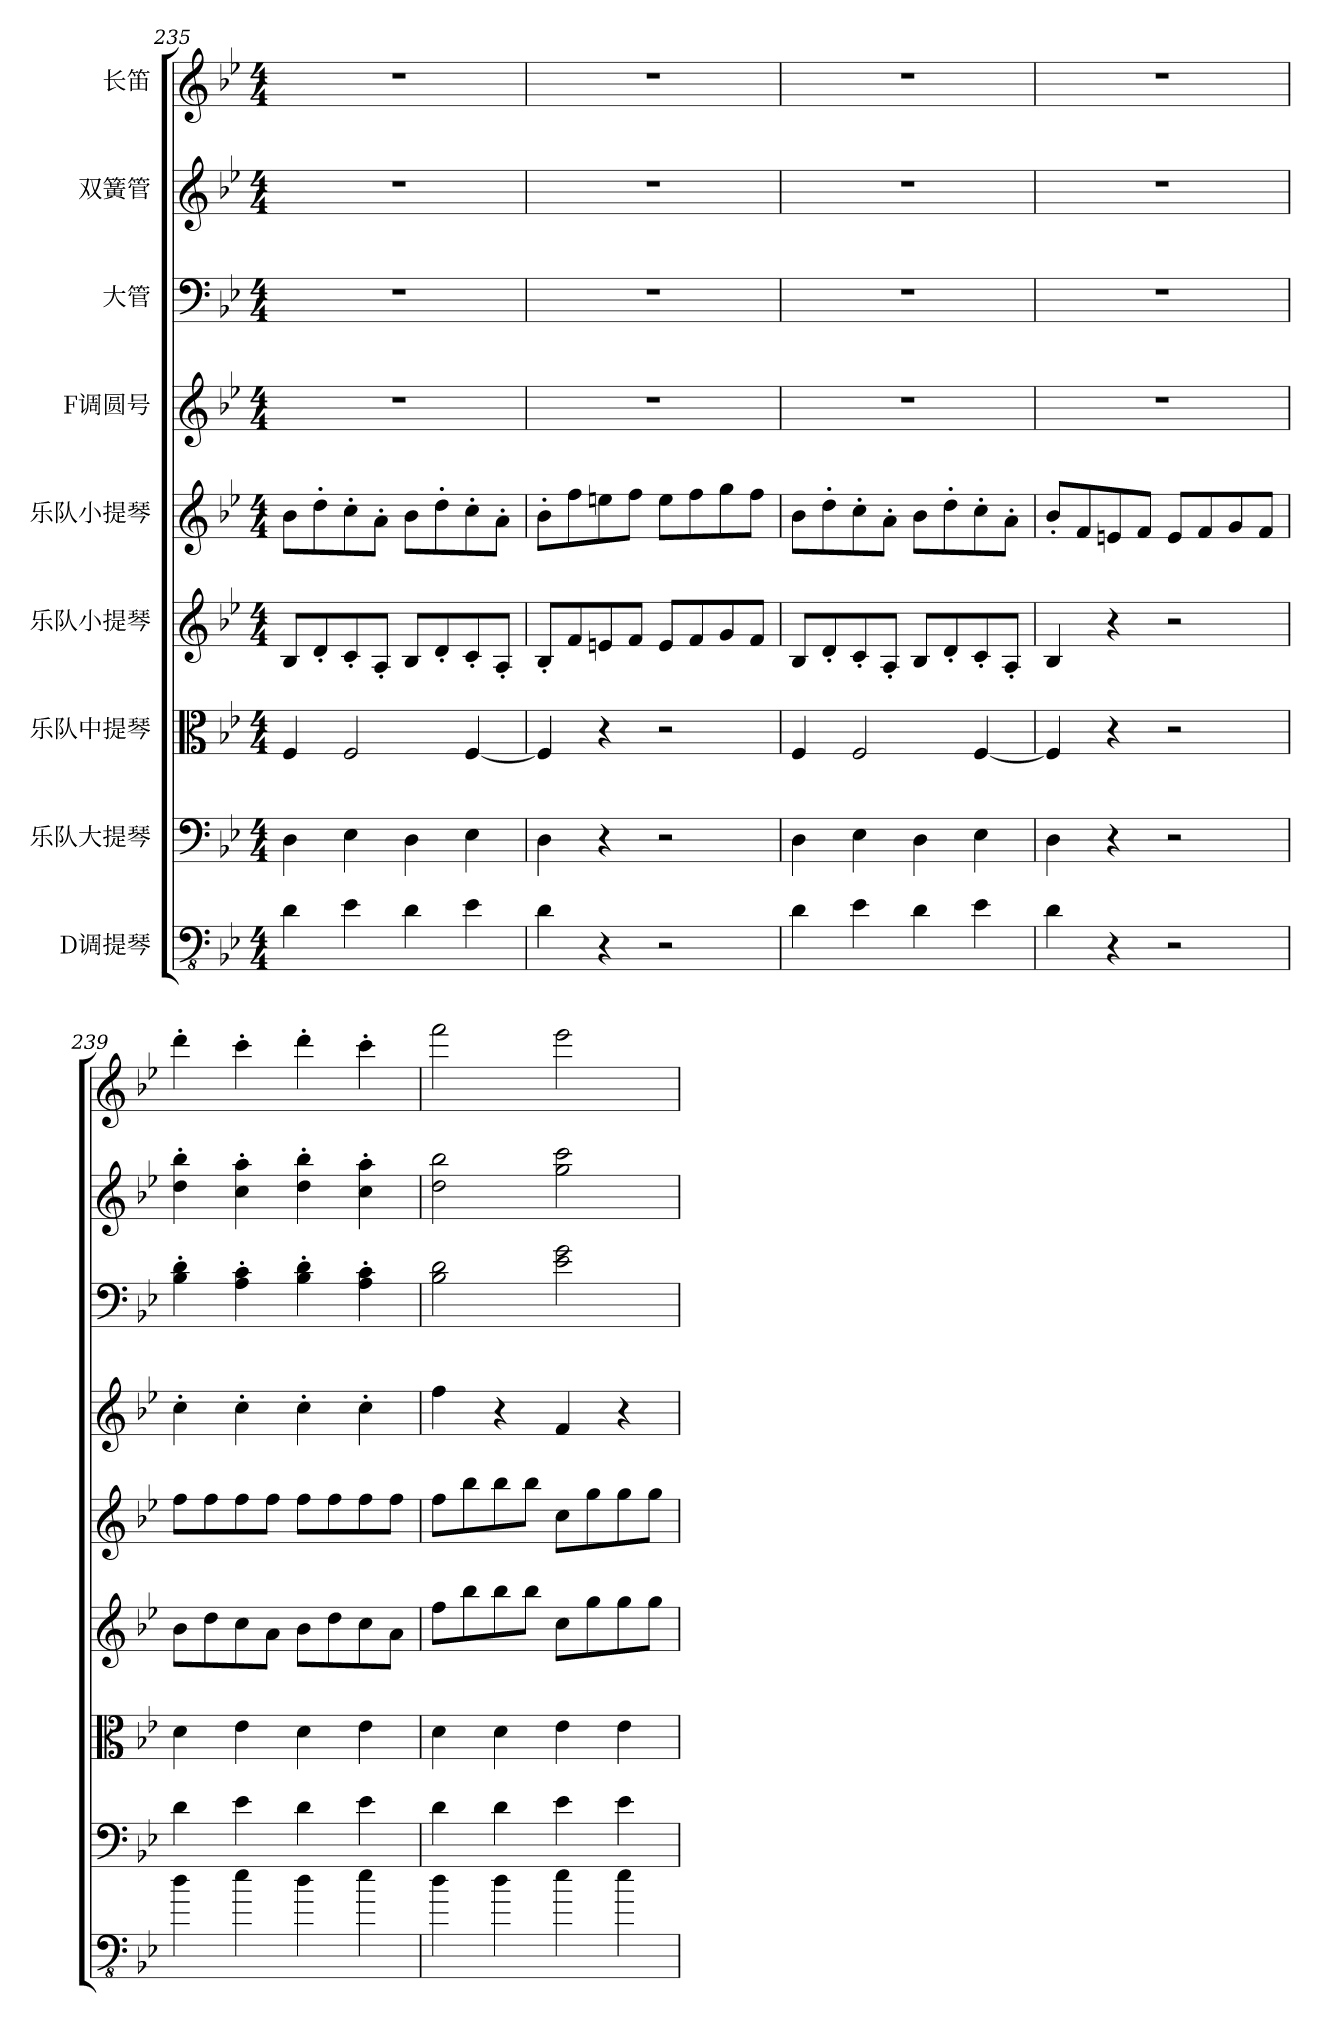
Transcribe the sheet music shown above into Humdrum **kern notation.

**kern	**kern	**kern	**kern	**kern	**kern	**kern	**kern	**kern
*part9	*part8	*part7	*part6	*part5	*part4	*part3	*part2	*part1
*staff9	*staff8	*staff7	*staff6	*staff5	*staff4	*staff3	*staff2	*staff1
*I"D调提琴	*I"乐队大提琴	*I"乐队中提琴	*I"乐队小提琴	*I"乐队小提琴	*I"F调圆号	*I"大管	*I"双簧管	*I"长笛
*clefFv4	*clefF4	*clefC3	*clefG2	*clefG2	*clefG2	*clefF4	*clefG2	*clefG2
*ITrd7c12	*	*	*	*	*ITrd4c7	*	*	*
*k[b-e-]	*k[b-e-]	*k[b-e-]	*k[b-e-]	*k[b-e-]	*k[b-e-a-]	*k[b-e-]	*k[b-e-]	*k[b-e-]
*M4/4	*M4/4	*M4/4	*M4/4	*M4/4	*M4/4	*M4/4	*M4/4	*M4/4
=235	=235	=235	=235	=235	=235	=235	=235	=235
4DD\	4D\	4F/	8B-/L	8b-\L	1r	1r	1r	1r
.	.	.	8d'/	8dd'\	.	.	.	.
4EE-\	4E-\	2F/	8c'/	8cc'\	.	.	.	.
.	.	.	8A'/J	8a'\J	.	.	.	.
4DD\	4D\	.	8B-/L	8b-\L	.	.	.	.
.	.	.	8d'/	8dd'\	.	.	.	.
4EE-\	4E-\	[4F/	8c'/	8cc'\	.	.	.	.
.	.	.	8A'/J	8a'\J	.	.	.	.
!!LO:PB:g=z
=236	=236	=236	=236	=236	=236	=236	=236	=236
4DD\	4D\	4F/]	8B-'/L	8b-'\L	1r	1r	1r	1r
.	.	.	8f/	8ff\	.	.	.	.
4r	4r	4r	8en/	8een\	.	.	.	.
.	.	.	8f/J	8ff\J	.	.	.	.
2r	2r	2r	8e/L	8ee\L	.	.	.	.
.	.	.	8f/	8ff\	.	.	.	.
.	.	.	8g/	8gg\	.	.	.	.
.	.	.	8f/J	8ff\J	.	.	.	.
=237	=237	=237	=237	=237	=237	=237	=237	=237
4DD\	4D\	4F/	8B-/L	8b-\L	1r	1r	1r	1r
.	.	.	8d'/	8dd'\	.	.	.	.
4EE-\	4E-\	2F/	8c'/	8cc'\	.	.	.	.
.	.	.	8A'/J	8a'\J	.	.	.	.
4DD\	4D\	.	8B-/L	8b-\L	.	.	.	.
.	.	.	8d'/	8dd'\	.	.	.	.
4EE-\	4E-\	[4F/	8c'/	8cc'\	.	.	.	.
.	.	.	8A'/J	8a'\J	.	.	.	.
=238	=238	=238	=238	=238	=238	=238	=238	=238
4DD\	4D\	4F/]	4B-/	8b-'/L	1r	1r	1r	1r
.	.	.	.	8f/	.	.	.	.
4r	4r	4r	4r	8en/	.	.	.	.
.	.	.	.	8f/J	.	.	.	.
2r	2r	2r	2r	8e/L	.	.	.	.
.	.	.	.	8f/	.	.	.	.
.	.	.	.	8g/	.	.	.	.
.	.	.	.	8f/J	.	.	.	.
=239	=239	=239	=239	=239	=239	=239	=239	=239
*	*	*	*	*	*	*	*	*MM275
4D\	4d\	4d\	8b-\L	8ff\L	4f'\	4B-\' 4d\'	4dd\' 4bb-\'	4ddd'\
.	.	.	8dd\	8ff\	.	.	.	.
4E-\	4e-\	4e-\	8cc\	8ff\	4f'\	4A\' 4c\'	4cc\' 4aa\'	4ccc'\
.	.	.	8a\J	8ff\J	.	.	.	.
4D\	4d\	4d\	8b-\L	8ff\L	4f'\	4B-\' 4d\'	4dd\' 4bb-\'	4ddd'\
.	.	.	8dd\	8ff\	.	.	.	.
4E-\	4e-\	4e-\	8cc\	8ff\	4f'\	4A\' 4c\'	4cc\' 4aa\'	4ccc'\
.	.	.	8a\J	8ff\J	.	.	.	.
!!LO:PB:g=z
=240	=240	=240	=240	=240	=240	=240	=240	=240
4D\	4d\	4d\	8ff\L	8ff\L	4b-\	2B-\ 2d\	2dd\ 2bb-\	2fff\
.	.	.	8bb-\	8bb-\	.	.	.	.
4D\	4d\	4d\	8bb-\	8bb-\	4r	.	.	.
.	.	.	8bb-\J	8bb-\J	.	.	.	.
4E-\	4e-\	4e-\	8cc\L	8cc\L	4B-/	2e-\ 2g\	2gg\ 2ccc\	2eee-\
.	.	.	8gg\	8gg\	.	.	.	.
4E-\	4e-\	4e-\	8gg\	8gg\	4r	.	.	.
.	.	.	8gg\J	8gg\J	.	.	.	.
=	=	=	=	=	=	=	=	=
*-	*-	*-	*-	*-	*-	*-	*-	*-
